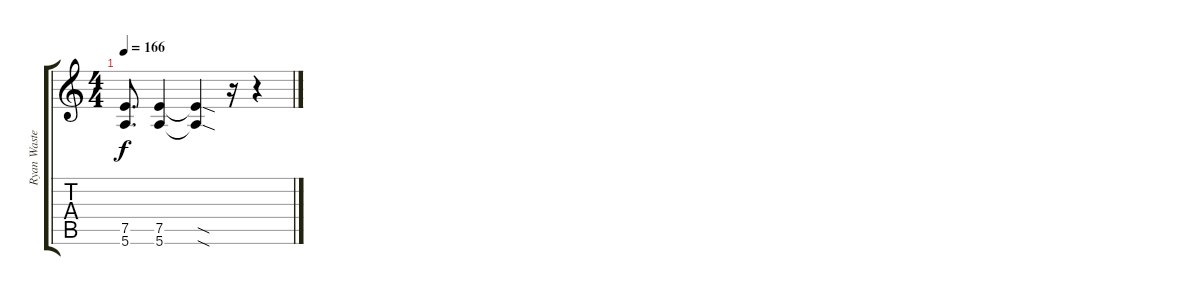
\track ("Ryan Waste" "Ryan Waste") {instrument distortionguitar}
\staff {score tabs}
\tuning (E4 B3 G3 D3 A2 E2) {hide}
\ts (4 4)
\tempo 166
\clef g2
\ks c
(7.5 5.6).8{d dy f} (7.5 5.6).4 (7.5{sod t} 5.6{sod t}).4 r.16 r.4
